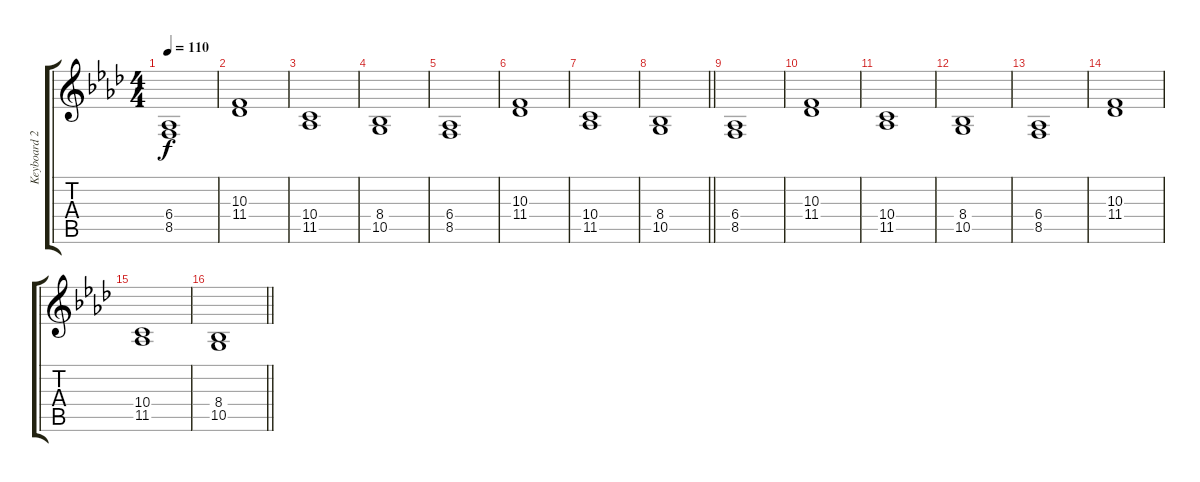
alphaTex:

\track ("Keyboard 2 (Low)" "Keyboard 2") {instrument stringensemble2}
\staff {score tabs}
\tuning (E4 B3 G3 D3 A2 E2) {hide}
\ts (4 4)
\tempo 110
\clef g2
\ks fminor
(6.4 8.5).1{dy f} |
(10.3 11.4).1 |
(10.4 11.5).1 |
(8.4 10.5).1{volume 12} |
(6.4 8.5).1 |
(10.3 11.4).1 |
(10.4 11.5).1 |
\barLineRight lightlight
(8.4 10.5).1 |
(6.4 8.5).1{volume 10} |
(10.3 11.4).1 |
(10.4 11.5).1 |
(8.4 10.5).1 |
(6.4 8.5).1 |
(10.3 11.4).1{volume 5} |
(10.4 11.5).1 |
\barLineRight lightlight
(8.4 10.5).1
